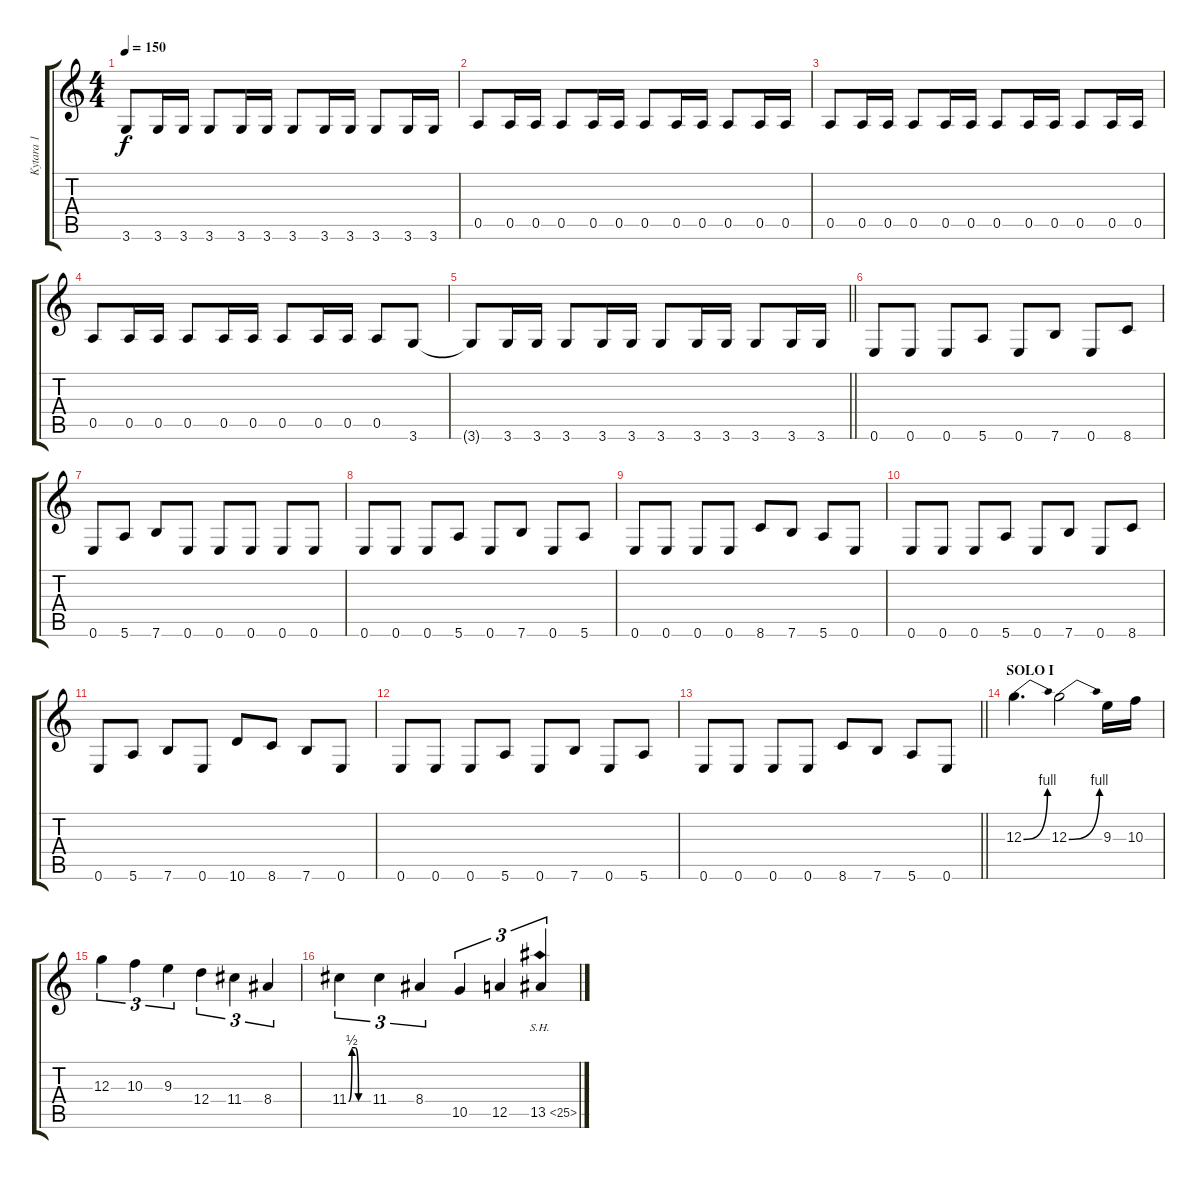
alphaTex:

\track ("Kytara 1" "Kytara 1") {instrument overdrivenguitar}
\staff {score tabs}
\tuning (E4 B3 G3 D3 A2 E2) {hide}
\ts (4 4)
\tempo 150
\clef g2
\ks c
3.6{t}.8{dy f} 3.6.16 3.6.16 3.6.8 3.6.16 3.6.16 3.6.8 3.6.16 3.6.16 3.6.8 3.6.16 3.6.16 |
0.5.8 0.5.16 0.5.16 0.5.8 0.5.16 0.5.16 0.5.8 0.5.16 0.5.16 0.5.8 0.5.16 0.5.16 |
0.5.8 0.5.16 0.5.16 0.5.8 0.5.16 0.5.16 0.5.8 0.5.16 0.5.16 0.5.8 0.5.16 0.5.16 |
0.5.8 0.5.16 0.5.16 0.5.8 0.5.16 0.5.16 0.5.8 0.5.16 0.5.16 0.5.8 3.6.8 |
\barLineRight lightlight
3.6{t}.8 3.6.16 3.6.16 3.6.8 3.6.16 3.6.16 3.6.8 3.6.16 3.6.16 3.6.8 3.6.16 3.6.16 |
\section ("" "")
0.6.8 0.6.8 0.6.8 5.6.8 0.6.8 7.6.8 0.6.8 8.6.8 |
0.6.8 5.6.8 7.6.8 0.6.8 0.6.8 0.6.8 0.6.8 0.6.8 |
0.6.8 0.6.8 0.6.8 5.6.8 0.6.8 7.6.8 0.6.8 5.6.8 |
0.6.8 0.6.8 0.6.8 0.6.8 8.6.8 7.6.8 5.6.8 0.6.8 |
0.6.8 0.6.8 0.6.8 5.6.8 0.6.8 7.6.8 0.6.8 8.6.8 |
0.6.8 5.6.8 7.6.8 0.6.8 10.6.8 8.6.8 7.6.8 0.6.8 |
0.6.8 0.6.8 0.6.8 5.6.8 0.6.8 7.6.8 0.6.8 5.6.8 |
\barLineRight lightlight
0.6.8 0.6.8 0.6.8 0.6.8 8.6.8 7.6.8 5.6.8 0.6.8 |
\section ("" "SOLO I")
12.3{be (bend 0 0 60 4)}.4{d volume 16} 12.3{be (bend 0 0 60 4)}.2 9.3.16 10.3.16 |
12.3.4{tu (3 2)} 10.3.4{tu (3 2)} 9.3.4{tu (3 2)} 12.4.4{tu (3 2)} 11.4.4{tu (3 2)} 8.4.4{tu (3 2)} |
11.4{be (custom 0 0 10 2 20 2 30 0 60 0)}.4{tu (3 2)} 11.4.4{tu (3 2)} 8.4.4{tu (3 2)} 10.5.4{tu (3 2)} 12.5.4{tu (3 2)} 13.5{sh 12}.4{tu (3 2)}
